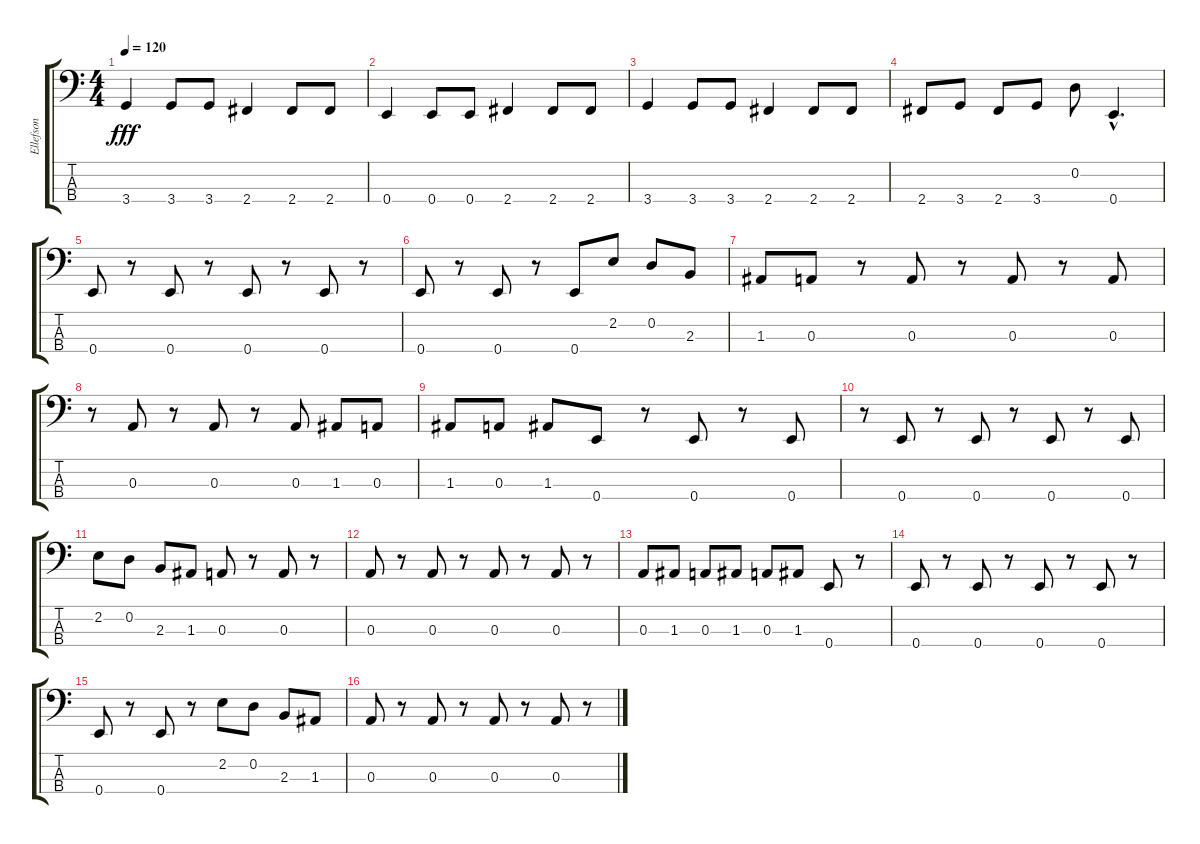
\track ("Ellefson" "Ellefson") {instrument electricbasspick}
\staff {score tabs}
\tuning (G2 D2 A1 E1) {hide}
\ts (4 4)
\tempo 120
\clef f4
\ks c
3.4.4{dy fff} 3.4.8 3.4.8 2.4.4 2.4.8 2.4.8 |
0.4.4 0.4.8 0.4.8 2.4.4 2.4.8 2.4.8 |
3.4.4 3.4.8 3.4.8 2.4.4 2.4.8 2.4.8 |
2.4.8 3.4.8 2.4.8 3.4.8 0.2.8 0.4{hac}.4{d} |
0.4.8 r.8 0.4.8 r.8 0.4.8 r.8 0.4.8 r.8 |
0.4.8 r.8 0.4.8 r.8 0.4.8 2.2.8 0.2.8 2.3.8 |
1.3.8 0.3.8 r.8 0.3.8 r.8 0.3.8 r.8 0.3.8 |
r.8 0.3.8 r.8 0.3.8 r.8 0.3.8 1.3.8 0.3.8 |
1.3.8 0.3.8 1.3.8 0.4.8 r.8 0.4.8 r.8 0.4.8 |
r.8 0.4.8 r.8 0.4.8 r.8 0.4.8 r.8 0.4.8 |
2.2.8 0.2.8 2.3.8 1.3.8 0.3.8 r.8 0.3.8 r.8 |
0.3.8 r.8 0.3.8 r.8 0.3.8 r.8 0.3.8 r.8 |
0.3.8 1.3.8 0.3.8 1.3.8 0.3.8 1.3.8 0.4.8 r.8 |
0.4.8 r.8 0.4.8 r.8 0.4.8 r.8 0.4.8 r.8 |
0.4.8 r.8 0.4.8 r.8 2.2.8 0.2.8 2.3.8 1.3.8 |
0.3.8 r.8 0.3.8 r.8 0.3.8 r.8 0.3.8 r.8
